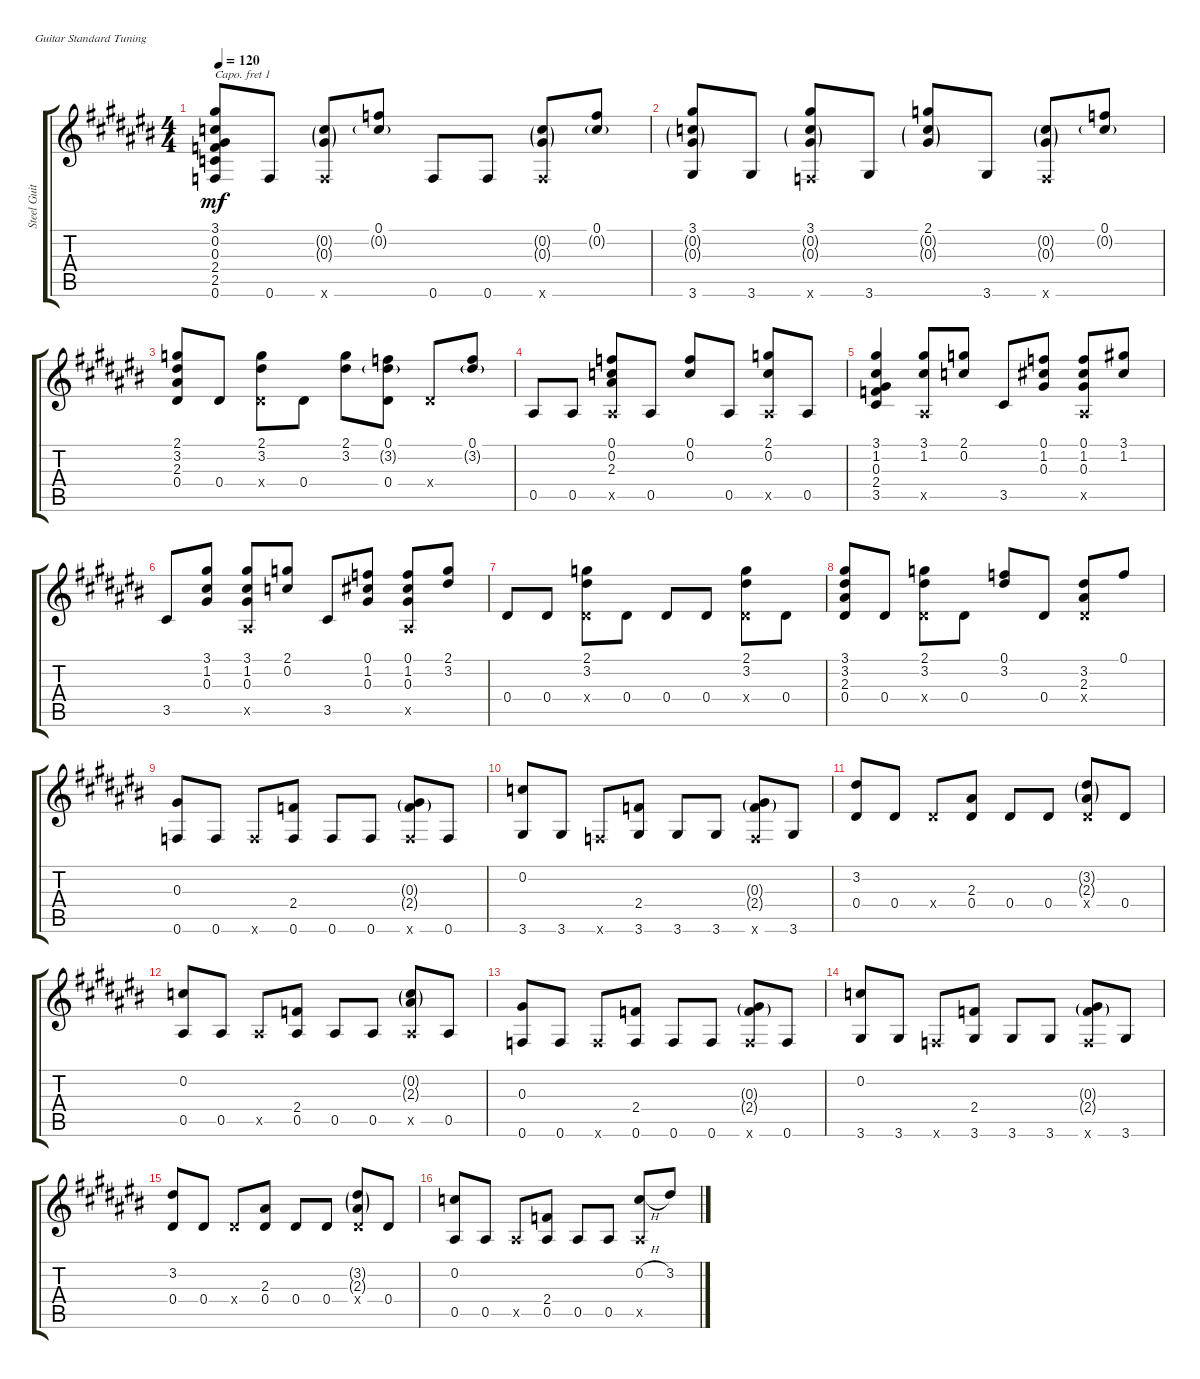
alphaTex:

\defaultSystemsLayout 4
\bracketExtendMode groupsimilarinstruments
\otherSystemsTrackNameOrientation horizontal
\track ("Steel Guitar" "Steel Guit") {instrument acousticguitarsteel}
\staff {score tabs}
\capo 1
\tuning (E4 B3 G3 D3 A2 E2)
\ts (4 4)
\tempo 120
\clef g2
\ks c#
(3.1{acc forcenatural} 0.6{acc forcenatural} 2.4{acc forcenatural} 2.5{acc forcenatural} 0.3{acc forcenatural} 0.2{acc forcenatural}).8{dy mf beam Up} 0.6{acc forcenatural}.8{beam Up} (0.2{g acc forcenatural} 0.6{x acc forcenatural} 0.3{g acc forcenatural}).8{beam Up} (0.1{acc forcenatural} 0.2{g acc forcenatural}).8{beam Up} 0.6{acc forcenatural}.8{beam Up} 0.6{acc forcenatural}.8{beam Up} (0.3{g acc forcenatural} 0.2{g acc forcenatural} 0.6{x acc forcenatural}).8{beam Up} (0.1{acc forcenatural} 0.2{g acc forcenatural}).8{beam Up} |
(3.6{acc forcenatural} 3.1{acc forcenatural} 0.2{g acc forcenatural} 0.3{g acc forcenatural}).8{beam Up} 3.6{acc forcenatural}.8{beam Up} (0.6{x acc forcenatural} 0.3{g acc forcenatural} 3.1{acc forcenatural} 0.2{g acc forcenatural}).8{beam Up} 3.6{acc forcenatural}.8{beam Up} (2.1{acc b} 0.2{g acc forcenatural} 0.3{g acc forcenatural}).8{beam Up} 3.6{acc forcenatural}.8{beam Up} (0.3{g acc forcenatural} 0.2{g acc forcenatural} 0.6{x acc forcenatural}).8{beam Up} (0.1{acc forcenatural} 0.2{g acc forcenatural}).8{beam Up} |
(0.4{acc forcenatural} 2.3{acc forcenatural} 3.2{acc forcenatural} 2.1{acc b}).8{beam Up} 0.4{acc forcenatural}.8{beam Up} (3.2{acc forcenatural} 2.1{acc b} 0.4{x acc forcenatural}).8{beam Down} 0.4{acc forcenatural}.8{beam Down} (3.2{acc forcenatural} 2.1{acc b}).8{beam Down} (0.4{acc forcenatural} 3.2{g acc forcenatural} 0.1{acc forcenatural}).8{beam Down} 0.4{x acc forcenatural}.8{beam Up} (3.2{g acc forcenatural} 0.1{acc forcenatural}).8{beam Up} |
0.5{acc forcenatural}.8{beam Up} 0.5{acc forcenatural}.8{beam Up} (2.3{acc forcenatural} 0.2{acc forcenatural} 0.1{acc forcenatural} 0.5{x acc forcenatural}).8{beam Up} 0.5{acc forcenatural}.8{beam Up} (0.1{acc forcenatural} 0.2{acc forcenatural}).8{beam Up} 0.5{acc forcenatural}.8{beam Up} (0.2{acc forcenatural} 2.1{acc b} 0.5{x acc forcenatural}).8{beam Up} 0.5{acc forcenatural}.8{beam Up} |
(3.5{acc forcenatural} 2.4{acc forcenatural} 0.3{acc forcenatural} 1.2{acc forcenatural} 3.1{acc forcenatural}).4{beam Up} (3.1{acc forcenatural} 1.2{acc forcenatural} 0.5{x acc forcenatural}).8{beam Up} (2.1{acc b} 0.2{acc forcenatural}).8{beam Up} 3.5{acc forcenatural}.8{beam Up} (0.1{acc forcenatural} 1.2{acc forcenatural} 0.3{acc forcenatural}).8{beam Up} (1.2{acc forcenatural} 0.1{acc forcenatural} 0.3{acc forcenatural} 0.5{x acc forcenatural}).8{beam Up} (3.1{acc forcenatural} 1.2{acc forcenatural}).8{beam Up} |
3.5{acc forcenatural}.8{beam Up} (3.1{acc forcenatural} 1.2{acc forcenatural} 0.3{acc forcenatural}).8{beam Up} (3.1{acc forcenatural} 1.2{acc forcenatural} 0.3{acc forcenatural} 0.5{x acc forcenatural}).8{beam Up} (2.1{acc b} 0.2{acc forcenatural}).8{beam Up} 3.5{acc forcenatural}.8{beam Up} (0.1{acc forcenatural} 1.2{acc forcenatural} 0.3{acc forcenatural}).8{beam Up} (1.2{acc forcenatural} 0.1{acc forcenatural} 0.3{acc forcenatural} 0.5{x acc forcenatural}).8{beam Up} (2.1{acc b} 3.2{acc forcenatural}).8{beam Up} |
0.4{acc forcenatural}.8{beam Up} 0.4{acc forcenatural}.8{beam Up} (3.2{acc forcenatural} 2.1{acc b} 0.4{x acc forcenatural}).8{beam Down} 0.4{acc forcenatural}.8{beam Down} 0.4{acc forcenatural}.8{beam Up} 0.4{acc forcenatural}.8{beam Up} (3.2{acc forcenatural} 2.1{acc b} 0.4{x acc forcenatural}).8{beam Down} 0.4{acc forcenatural}.8{beam Down} |
(0.4{acc forcenatural} 2.3{acc forcenatural} 3.2{acc forcenatural} 3.1{acc forcenatural}).8{beam Up} 0.4{acc forcenatural}.8{beam Up} (3.2{acc forcenatural} 2.1{acc b} 0.4{x acc forcenatural}).8{beam Down} 0.4{acc forcenatural}.8{beam Down} (0.1{acc forcenatural} 3.2{acc forcenatural}).8{beam Up} 0.4{acc forcenatural}.8{beam Up} (0.4{x acc forcenatural} 3.2{acc forcenatural} 2.3{acc forcenatural}).8{beam Up} 0.1{acc forcenatural}.8{beam Up} |
(0.6{acc forcenatural} 0.3{acc forcenatural}).8{beam Up} 0.6{acc forcenatural}.8{beam Up} 0.6{x acc forcenatural}.8{beam Up} (2.4{acc forcenatural} 0.6{acc forcenatural}).8{beam Up} 0.6{acc forcenatural}.8{beam Up} 0.6{acc forcenatural}.8{beam Up} (0.6{x acc forcenatural} 2.4{g acc forcenatural} 0.3{g acc forcenatural}).8{beam Up} 0.6{acc forcenatural}.8{beam Up} |
(3.6{acc forcenatural} 0.2{acc forcenatural}).8{beam Up} 3.6{acc forcenatural}.8{beam Up} 0.6{x acc forcenatural}.8{beam Up} (2.4{acc forcenatural} 3.6{acc forcenatural}).8{beam Up} 3.6{acc forcenatural}.8{beam Up} 3.6{acc forcenatural}.8{beam Up} (0.6{x acc forcenatural} 2.4{g acc forcenatural} 0.3{g acc forcenatural}).8{beam Up} 3.6{acc forcenatural}.8{beam Up} |
(3.2{acc forcenatural} 0.4{acc forcenatural}).8{beam Up} 0.4{acc forcenatural}.8{beam Up} 0.4{x acc forcenatural}.8{beam Up} (0.4{acc forcenatural} 2.3{acc forcenatural}).8{beam Up} 0.4{acc forcenatural}.8{beam Up} 0.4{acc forcenatural}.8{beam Up} (0.4{x acc forcenatural} 2.3{g acc forcenatural} 3.2{g acc forcenatural}).8{beam Up} 0.4{acc forcenatural}.8{beam Up} |
(0.2{acc forcenatural} 0.5{acc forcenatural}).8{beam Up} 0.5{acc forcenatural}.8{beam Up} 0.5{x acc forcenatural}.8{beam Up} (0.5{acc forcenatural} 2.4{acc forcenatural}).8{beam Up} 0.5{acc forcenatural}.8{beam Up} 0.5{acc forcenatural}.8{beam Up} (0.5{x acc forcenatural} 0.2{g acc forcenatural} 2.3{g acc forcenatural}).8{beam Up} 0.5{acc forcenatural}.8{beam Up} |
(0.6{acc forcenatural} 0.3{acc forcenatural}).8{beam Up} 0.6{acc forcenatural}.8{beam Up} 0.6{x acc forcenatural}.8{beam Up} (2.4{acc forcenatural} 0.6{acc forcenatural}).8{beam Up} 0.6{acc forcenatural}.8{beam Up} 0.6{acc forcenatural}.8{beam Up} (0.6{x acc forcenatural} 2.4{g acc forcenatural} 0.3{g acc forcenatural}).8{beam Up} 0.6{acc forcenatural}.8{beam Up} |
(3.6{acc forcenatural} 0.2{acc forcenatural}).8{beam Up} 3.6{acc forcenatural}.8{beam Up} 0.6{x acc forcenatural}.8{beam Up} (2.4{acc forcenatural} 3.6{acc forcenatural}).8{beam Up} 3.6{acc forcenatural}.8{beam Up} 3.6{acc forcenatural}.8{beam Up} (0.6{x acc forcenatural} 2.4{g acc forcenatural} 0.3{g acc forcenatural}).8{beam Up} 3.6{acc forcenatural}.8{beam Up} |
(3.2{acc forcenatural} 0.4{acc forcenatural}).8{beam Up} 0.4{acc forcenatural}.8{beam Up} 0.4{x acc forcenatural}.8{beam Up} (0.4{acc forcenatural} 2.3{acc forcenatural}).8{beam Up} 0.4{acc forcenatural}.8{beam Up} 0.4{acc forcenatural}.8{beam Up} (0.4{x acc forcenatural} 2.3{g acc forcenatural} 3.2{g acc forcenatural}).8{beam Up} 0.4{acc forcenatural}.8{beam Up} |
(0.2{acc forcenatural} 0.5{acc forcenatural}).8{beam Up} 0.5{acc forcenatural}.8{beam Up} 0.5{x acc forcenatural}.8{beam Up} (0.5{acc forcenatural} 2.4{acc forcenatural}).8{beam Up} 0.5{acc forcenatural}.8{beam Up} 0.5{acc forcenatural}.8{beam Up} (0.5{x acc forcenatural} 0.2{h acc forcenatural}).8{beam Up} 3.2{acc forcenatural}.8{beam Up}
